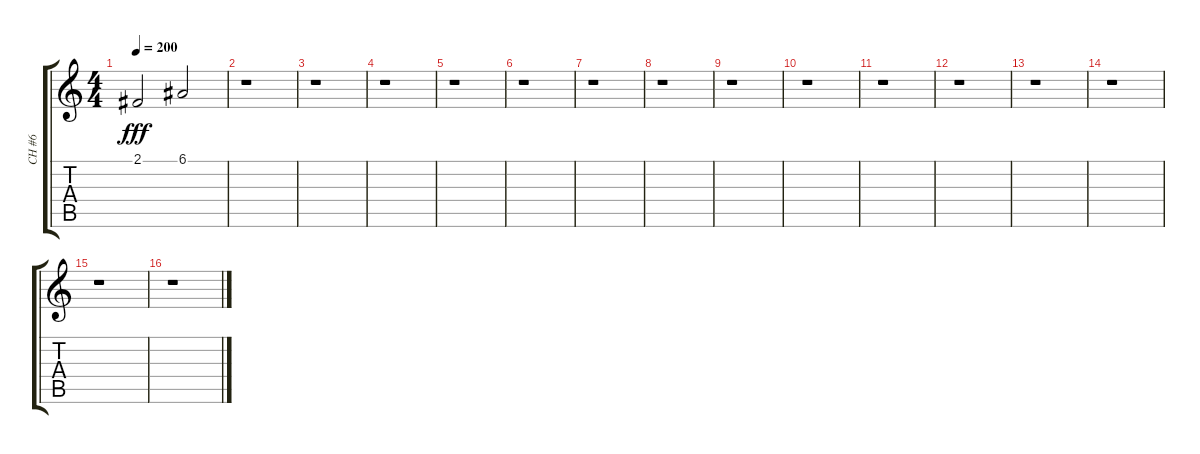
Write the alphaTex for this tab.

\track ("CH #6" "CH #6") {instrument synthvoice}
\staff {score tabs}
\tuning (E4 B3 G3 D3 A2 E2) {hide}
\ts (4 4)
\tempo 200
\clef g2
\ks c
2.1.2{dy fff} 6.1.2 |
r.1 |
r.1 |
r.1 |
r.1 |
r.1 |
r.1 |
r.1 |
r.1 |
r.1 |
r.1 |
r.1 |
r.1 |
r.1 |
r.1 |
r.1
